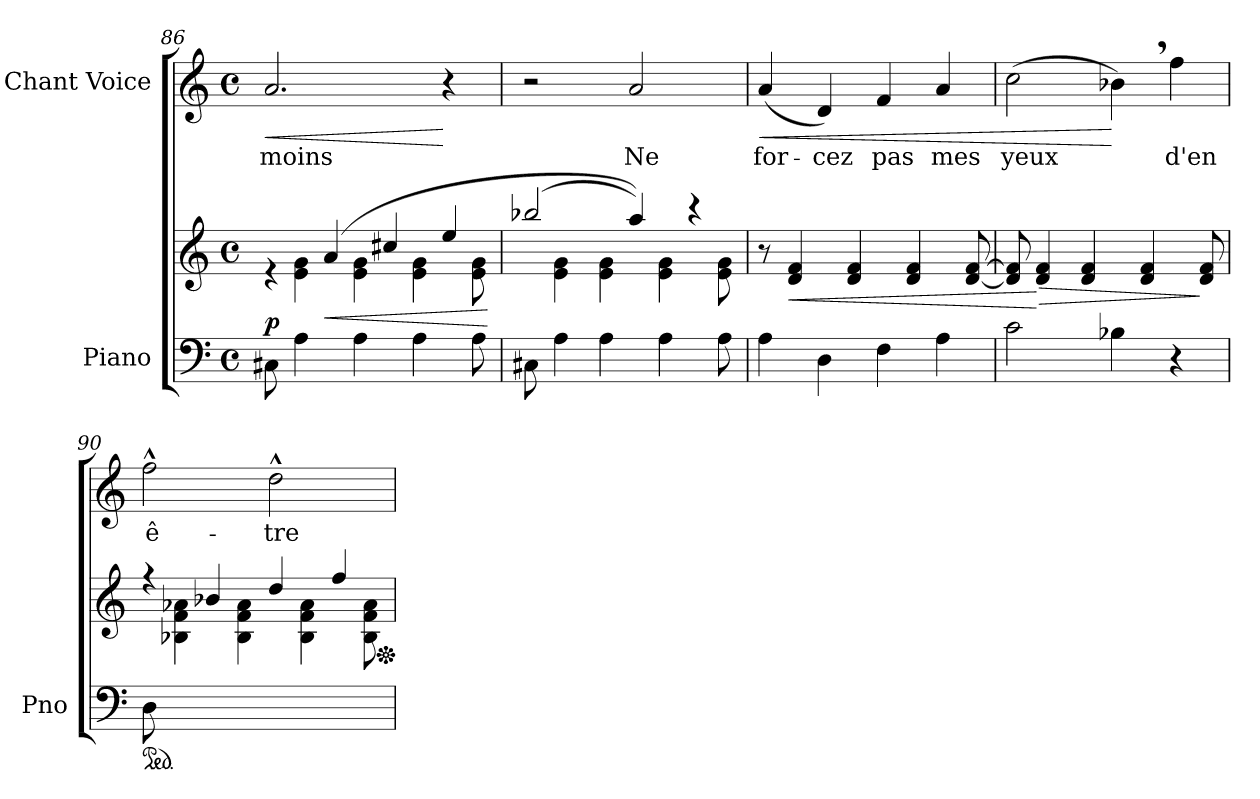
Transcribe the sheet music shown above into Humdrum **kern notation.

**kern	**kern	**dynam	**kern	**text	**dynam
*part2	*part2	*part2	*part1	*part1	*part1
*staff3	*staff2	*staff2/3	*staff1	*staff1	*staff1
*I"Piano	*	*	*I"Chant Voice	*	*
*I'Pno	*	*	*	*	*
!!LO:LB:g=z
*clefF4	*clefG2	*	*clefG2	*	*
*k[]	*k[]	*	*k[]	*	*
*M4/4	*M4/4	*	*M4/4	*	*
*met(c)	*met(c)	*	*met(c)	*	*
=86	=86	=86	=86	=86	=86
*	*^	*	*	*	*
!	!	!	!LO:DY:a=2	!	!LO:LY:b	!LO:HP:b
8C#X\	4re	8ryy	p	2.a/	moins	<
4A\	.	4e\ 4g\	.	.	.	.
!	!	!	!LO:HP:b	!	!	!
.	(>4a/	.	<	.	.	.
4A\	.	4e\ 4g\	.	.	.	.
.	4cc#X/	.	.	.	.	.
4A\	.	4e\ 4g\	.	.	.	.
.	4ee/	.	.	4r	.	[
8A\	.	8e\ 8g\	.	.	.	.
*	*v	*v	*	*	*	*
.	.	[	.	.	.
=87	=87	=87	=87	=87	=87
*	*^	*	*	*	*
8C#X\	(>2bb-X/	8ryy	.	2r	.	.
4A\	.	4e\ 4g\	.	.	.	.
4A\	.	4e\ 4g\	.	.	.	.
!	!	!	!	!	!LO:LY:b	!
.	4aa/))	.	.	2a/	Ne	.
4A\	.	4e\ 4g\	.	.	.	.
.	4r	.	.	.	.	.
8A\	.	8e\ 8g\	.	.	.	.
=88	=88	=88	=88	=88	=88	=88
!	!	!	!	!	!LO:LY:b	!LO:HP:b
*	*v	*v	*	*	*	*
4A\	8r	.	(<4a/	for-	<
!	!	!LO:HP:b	!	!	!
.	4d/ 4f/	<	.	.	.
!	!	!	!	!LO:LY:b	!
4D\	.	.	4d/)	-cez	.
.	4d/ 4f/	.	.	.	.
!	!	!	!	!LO:LY:b	!
4F\	.	.	4f/	pas	.
.	4d/ 4f/	.	.	.	.
!	!	!	!	!LO:LY:b	!
4A\	.	.	4a/	mes	.
.	[8d/ [8f/	.	.	.	.
=89	=89	=89	=89	=89	=89
!	!	!	!	!LO:LY:b	!
2c\	8d/] 8f/]	.	(>2cc\	yeux	.
!	!	!LO:HP:n=1:b	!	!	!
.	4d/ 4f/	[ >	.	.	.
.	4d/ 4f/	.	.	.	.
4B-X\	.	.	4b-X,\)	.	[
.	4d/ 4f/	.	.	.	.
!	!	!	!	!LO:LY:b	!
4r	.	.	4ff\	d'en	.
.	8d/ 8f/	]	.	.	.
=90	=90	=90	=90	=90	=90
*ped	*	*	*	*	*
*	*^	*	*	*	*
!	!	!	!	!	!LO:LY:b	!
8D\	4rff	8ryy	.	2ff^^\	ê-	.
2..ryy	.	4B-X\ 4f\ 4a-X\	.	.	.	.
.	4b-X/	.	.	.	.	.
.	.	4B-\ 4f\ 4a-\	.	.	.	.
!	!	!	!	!	!LO:LY:b	!
.	4dd/	.	.	2dd^^\	-tre	.
.	.	4B-\ 4f\ 4a-\	.	.	.	.
.	4ff/	.	.	.	.	.
.	.	8B-\ 8f\ 8a-\	.	.	.	.
*	*Xped	*	*	*	*	*
*	*v	*v	*	*	*	*
=	=	=	=	=	=
*-	*-	*-	*-	*-	*-
